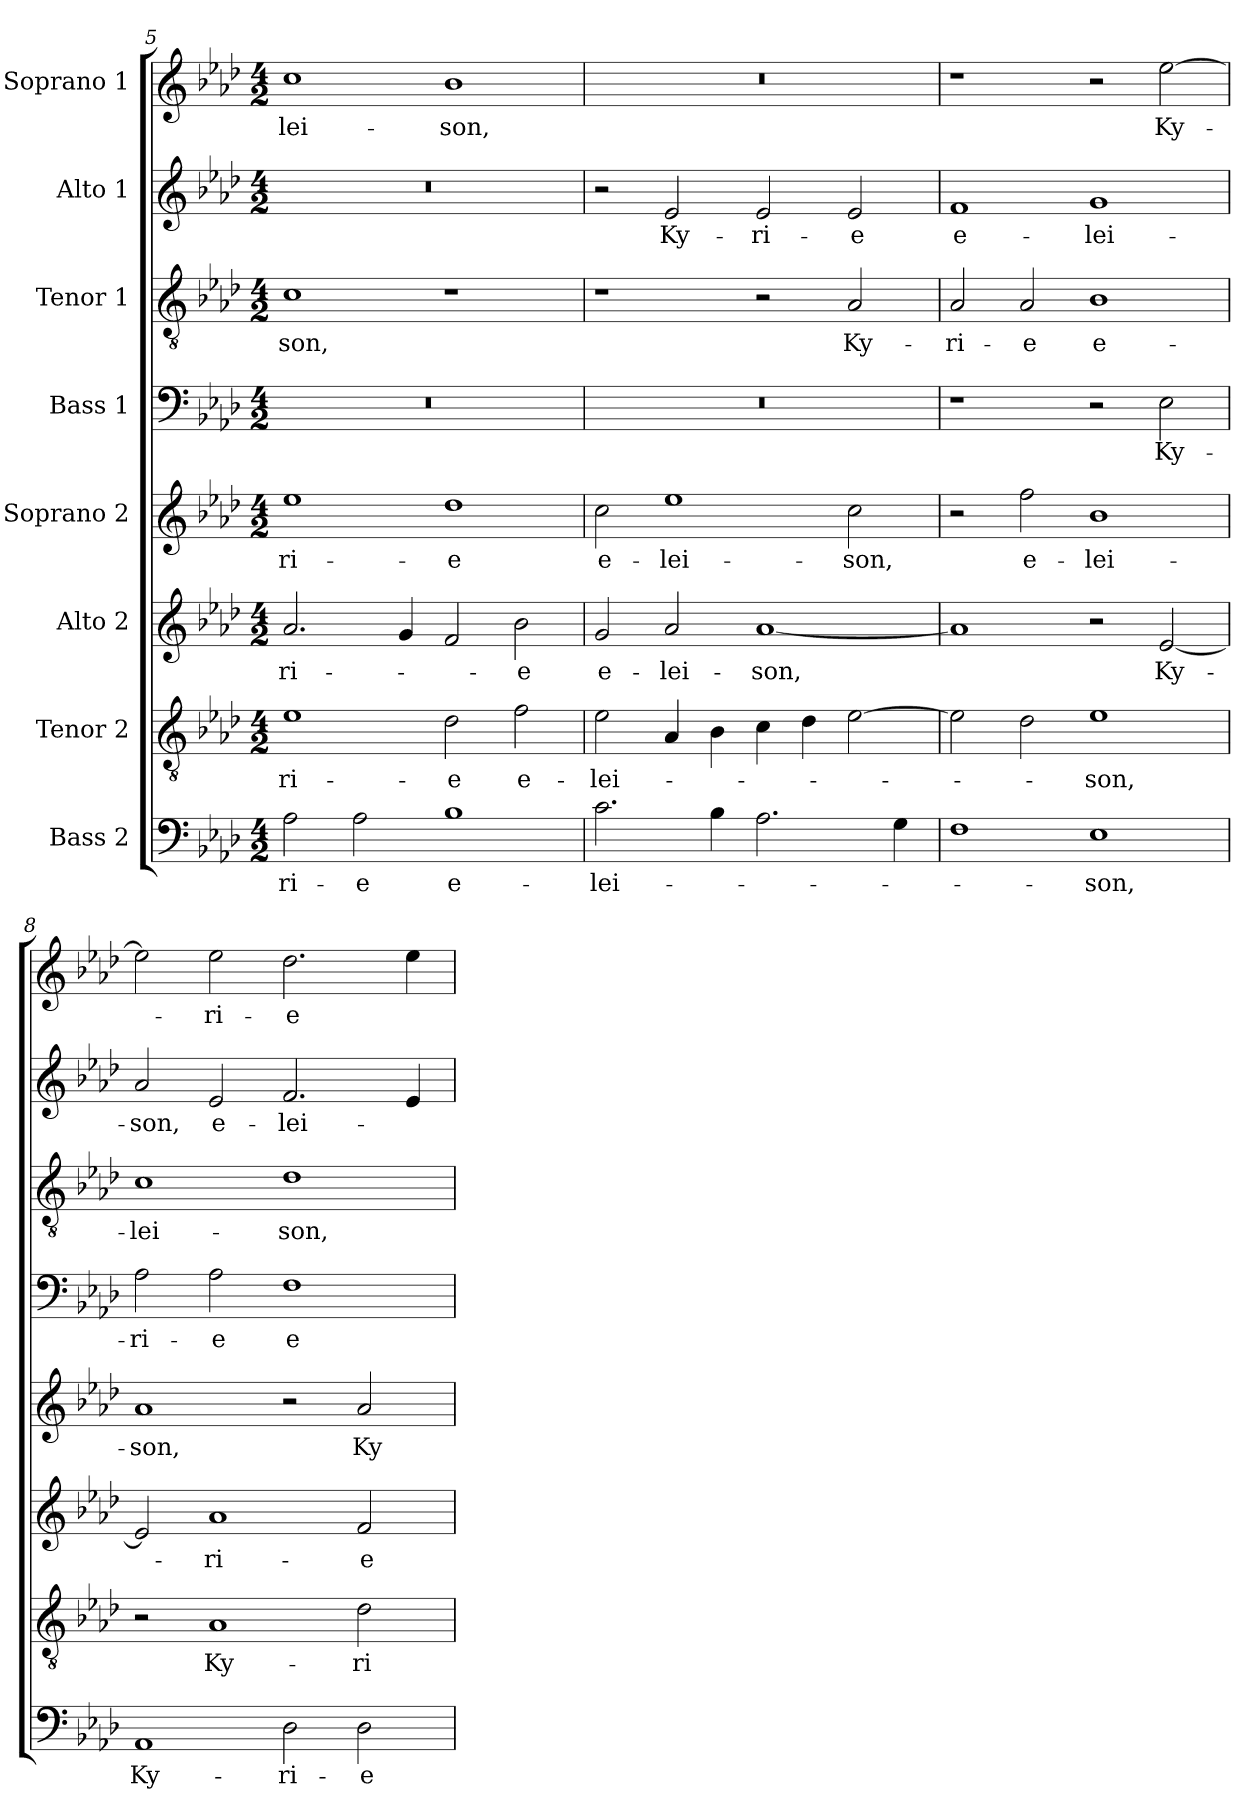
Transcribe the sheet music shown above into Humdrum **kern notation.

**kern	**text	**kern	**text	**kern	**text	**kern	**text	**kern	**text	**kern	**text	**kern	**text	**kern	**text
*part8	*part8	*part7	*part7	*part6	*part6	*part5	*part5	*part4	*part4	*part3	*part3	*part2	*part2	*part1	*part1
*staff8	*staff8	*staff7	*staff7	*staff6	*staff6	*staff5	*staff5	*staff4	*staff4	*staff3	*staff3	*staff2	*staff2	*staff1	*staff1
*I"Bass 2	*	*I"Tenor 2	*	*I"Alto 2	*	*I"Soprano 2	*	*I"Bass 1	*	*I"Tenor 1	*	*I"Alto 1	*	*I"Soprano 1	*
*clefF4	*	*clefGv2	*	*clefG2	*	*clefG2	*	*clefF4	*	*clefGv2	*	*clefG2	*	*clefG2	*
*k[b-e-a-d-]	*	*k[b-e-a-d-]	*	*k[b-e-a-d-]	*	*k[b-e-a-d-]	*	*k[b-e-a-d-]	*	*k[b-e-a-d-]	*	*k[b-e-a-d-]	*	*k[b-e-a-d-]	*
*A-:	*	*A-:	*	*A-:	*	*A-:	*	*A-:	*	*A-:	*	*A-:	*	*A-:	*
*M4/2	*	*M4/2	*	*M4/2	*	*M4/2	*	*M4/2	*	*M4/2	*	*M4/2	*	*M4/2	*
=5	=5	=5	=5	=5	=5	=5	=5	=5	=5	=5	=5	=5	=5	=5	=5
2A-\	-ri-	1e-	-ri-	2.a-/	-ri-	1ee-	-ri-	0r	.	1c	-son,	0r	.	1cc	-lei-
2A-\	-e	.	.	.	.	.	.	.	.	.	.	.	.	.	.
.	.	.	.	4g/	.	.	.	.	.	.	.	.	.	.	.
1B-	e-	2d-\	-e	2f/	.	1dd-	-e	.	.	1r	.	.	.	1b-	-son,
.	.	2f\	e-	2b-\	-e	.	.	.	.	.	.	.	.	.	.
!!LO:PB:g=z
=6	=6	=6	=6	=6	=6	=6	=6	=6	=6	=6	=6	=6	=6	=6	=6
2.c\	-lei-	2e-\	-lei-	2g/	e-	2cc\	e-	0r	.	1r	.	2r	.	0r	.
.	.	4A-/	.	2a-/	-lei-	1ee-	-lei-	.	.	.	.	2e-/	Ky-	.	.
4B-\	.	4B-\	.	.	.	.	.	.	.	.	.	.	.	.	.
2.A-\	.	4c\	.	[1a-	-son,	.	.	.	.	2r	.	2e-/	-ri-	.	.
.	.	4d-\	.	.	.	.	.	.	.	.	.	.	.	.	.
.	.	[2e-\	.	.	.	2cc\	-son,	.	.	2A-/	Ky-	2e-/	-e	.	.
4G\	.	.	.	.	.	.	.	.	.	.	.	.	.	.	.
=7	=7	=7	=7	=7	=7	=7	=7	=7	=7	=7	=7	=7	=7	=7	=7
1F	.	2e-\]	.	1a-]	.	2r	.	1r	.	2A-/	-ri-	1f	e-	1r	.
.	.	2d-\	.	.	.	2ff\	e-	.	.	2A-/	-e	.	.	.	.
1E-	-son,	1e-	-son,	2r	.	1b-	-lei-	2r	.	1B-	e-	1g	-lei-	2r	.
.	.	.	.	[2e-/	Ky-	.	.	2E-\	Ky-	.	.	.	.	[2ee-\	Ky-
=8	=8	=8	=8	=8	=8	=8	=8	=8	=8	=8	=8	=8	=8	=8	=8
1AA-	Ky-	2r	.	2e-/]	.	1a-	-son,	2A-\	-ri-	1c	-lei-	2a-/	-son,	2ee-\]	.
.	.	1A-	Ky-	1a-	-ri-	.	.	2A-\	-e	.	.	2e-/	e-	2ee-\	-ri-
2D-\	-ri-	.	.	.	.	2r	.	1F	e-	1d-	-son,	2.f/	-lei-	2.dd-\	-e
2D-\	-e	2d-\	-ri-	2f/	-e	2a-/	Ky-	.	.	.	.	.	.	.	.
.	.	.	.	.	.	.	.	.	.	.	.	4e-/	.	4ee-\	.
=	=	=	=	=	=	=	=	=	=	=	=	=	=	=	=
*-	*-	*-	*-	*-	*-	*-	*-	*-	*-	*-	*-	*-	*-	*-	*-
